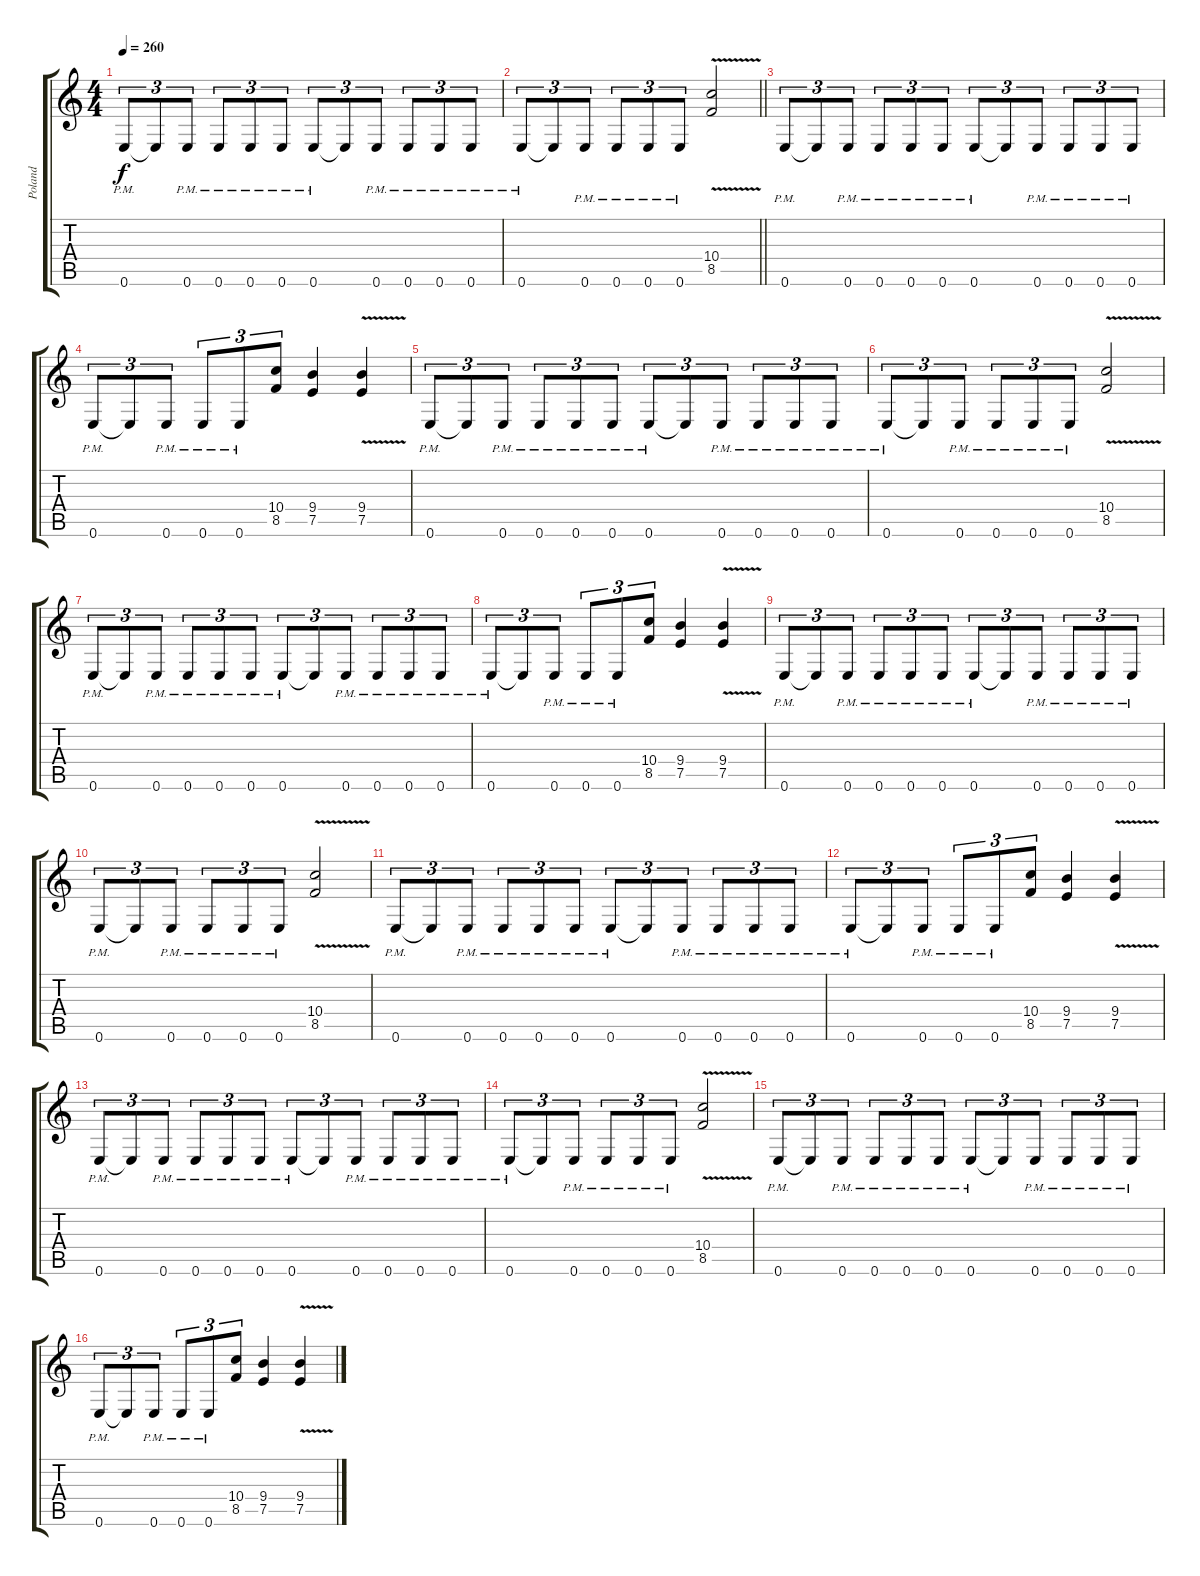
\track ("Poland" "Poland") {instrument distortionguitar}
\staff {score tabs}
\tuning (E4 B3 G3 D3 A2 E2) {hide}
\ts (4 4)
\tempo 260
\clef g2
\ks c
0.6{pm}.8{tu (3 2) dy f} 0.6{t}.8{tu (3 2)} 0.6{pm}.8{tu (3 2)} 0.6{pm}.8{tu (3 2)} 0.6{pm}.8{tu (3 2)} 0.6{pm}.8{tu (3 2)} 0.6{pm}.8{tu (3 2)} 0.6{t}.8{tu (3 2)} 0.6{pm}.8{tu (3 2)} 0.6{pm}.8{tu (3 2)} 0.6{pm}.8{tu (3 2)} 0.6{pm}.8{tu (3 2)} |
\barLineRight lightlight
0.6{pm}.8{tu (3 2)} 0.6{t}.8{tu (3 2)} 0.6{pm}.8{tu (3 2)} 0.6{pm}.8{tu (3 2)} 0.6{pm}.8{tu (3 2)} 0.6{pm}.8{tu (3 2)} (10.4{v} 8.5{v}).2 |
0.6{pm}.8{tu (3 2)} 0.6{t}.8{tu (3 2)} 0.6{pm}.8{tu (3 2)} 0.6{pm}.8{tu (3 2)} 0.6{pm}.8{tu (3 2)} 0.6{pm}.8{tu (3 2)} 0.6{pm}.8{tu (3 2)} 0.6{t}.8{tu (3 2)} 0.6{pm}.8{tu (3 2)} 0.6{pm}.8{tu (3 2)} 0.6{pm}.8{tu (3 2)} 0.6{pm}.8{tu (3 2)} |
0.6{pm}.8{tu (3 2)} 0.6{t}.8{tu (3 2)} 0.6{pm}.8{tu (3 2)} 0.6{pm}.8{tu (3 2)} 0.6{pm}.8{tu (3 2)} (10.4 8.5).8{tu (3 2)} (9.4 7.5).4 (9.4{v} 7.5{v}).4 |
0.6{pm}.8{tu (3 2)} 0.6{t}.8{tu (3 2)} 0.6{pm}.8{tu (3 2)} 0.6{pm}.8{tu (3 2)} 0.6{pm}.8{tu (3 2)} 0.6{pm}.8{tu (3 2)} 0.6{pm}.8{tu (3 2)} 0.6{t}.8{tu (3 2)} 0.6{pm}.8{tu (3 2)} 0.6{pm}.8{tu (3 2)} 0.6{pm}.8{tu (3 2)} 0.6{pm}.8{tu (3 2)} |
0.6{pm}.8{tu (3 2)} 0.6{t}.8{tu (3 2)} 0.6{pm}.8{tu (3 2)} 0.6{pm}.8{tu (3 2)} 0.6{pm}.8{tu (3 2)} 0.6{pm}.8{tu (3 2)} (10.4{v} 8.5{v}).2 |
0.6{pm}.8{tu (3 2)} 0.6{t}.8{tu (3 2)} 0.6{pm}.8{tu (3 2)} 0.6{pm}.8{tu (3 2)} 0.6{pm}.8{tu (3 2)} 0.6{pm}.8{tu (3 2)} 0.6{pm}.8{tu (3 2)} 0.6{t}.8{tu (3 2)} 0.6{pm}.8{tu (3 2)} 0.6{pm}.8{tu (3 2)} 0.6{pm}.8{tu (3 2)} 0.6{pm}.8{tu (3 2)} |
0.6{pm}.8{tu (3 2)} 0.6{t}.8{tu (3 2)} 0.6{pm}.8{tu (3 2)} 0.6{pm}.8{tu (3 2)} 0.6{pm}.8{tu (3 2)} (10.4 8.5).8{tu (3 2)} (9.4 7.5).4 (9.4{v} 7.5{v}).4 |
0.6{pm}.8{tu (3 2)} 0.6{t}.8{tu (3 2)} 0.6{pm}.8{tu (3 2)} 0.6{pm}.8{tu (3 2)} 0.6{pm}.8{tu (3 2)} 0.6{pm}.8{tu (3 2)} 0.6{pm}.8{tu (3 2)} 0.6{t}.8{tu (3 2)} 0.6{pm}.8{tu (3 2)} 0.6{pm}.8{tu (3 2)} 0.6{pm}.8{tu (3 2)} 0.6{pm}.8{tu (3 2)} |
0.6{pm}.8{tu (3 2)} 0.6{t}.8{tu (3 2)} 0.6{pm}.8{tu (3 2)} 0.6{pm}.8{tu (3 2)} 0.6{pm}.8{tu (3 2)} 0.6{pm}.8{tu (3 2)} (10.4{v} 8.5{v}).2 |
0.6{pm}.8{tu (3 2)} 0.6{t}.8{tu (3 2)} 0.6{pm}.8{tu (3 2)} 0.6{pm}.8{tu (3 2)} 0.6{pm}.8{tu (3 2)} 0.6{pm}.8{tu (3 2)} 0.6{pm}.8{tu (3 2)} 0.6{t}.8{tu (3 2)} 0.6{pm}.8{tu (3 2)} 0.6{pm}.8{tu (3 2)} 0.6{pm}.8{tu (3 2)} 0.6{pm}.8{tu (3 2)} |
0.6{pm}.8{tu (3 2)} 0.6{t}.8{tu (3 2)} 0.6{pm}.8{tu (3 2)} 0.6{pm}.8{tu (3 2)} 0.6{pm}.8{tu (3 2)} (10.4 8.5).8{tu (3 2)} (9.4 7.5).4 (9.4{v} 7.5{v}).4 |
0.6{pm}.8{tu (3 2)} 0.6{t}.8{tu (3 2)} 0.6{pm}.8{tu (3 2)} 0.6{pm}.8{tu (3 2)} 0.6{pm}.8{tu (3 2)} 0.6{pm}.8{tu (3 2)} 0.6{pm}.8{tu (3 2)} 0.6{t}.8{tu (3 2)} 0.6{pm}.8{tu (3 2)} 0.6{pm}.8{tu (3 2)} 0.6{pm}.8{tu (3 2)} 0.6{pm}.8{tu (3 2)} |
0.6{pm}.8{tu (3 2)} 0.6{t}.8{tu (3 2)} 0.6{pm}.8{tu (3 2)} 0.6{pm}.8{tu (3 2)} 0.6{pm}.8{tu (3 2)} 0.6{pm}.8{tu (3 2)} (10.4{v} 8.5{v}).2 |
0.6{pm}.8{tu (3 2)} 0.6{t}.8{tu (3 2)} 0.6{pm}.8{tu (3 2)} 0.6{pm}.8{tu (3 2)} 0.6{pm}.8{tu (3 2)} 0.6{pm}.8{tu (3 2)} 0.6{pm}.8{tu (3 2)} 0.6{t}.8{tu (3 2)} 0.6{pm}.8{tu (3 2)} 0.6{pm}.8{tu (3 2)} 0.6{pm}.8{tu (3 2)} 0.6{pm}.8{tu (3 2)} |
0.6{pm}.8{tu (3 2)} 0.6{t}.8{tu (3 2)} 0.6{pm}.8{tu (3 2)} 0.6{pm}.8{tu (3 2)} 0.6{pm}.8{tu (3 2)} (10.4 8.5).8{tu (3 2)} (9.4 7.5).4 (9.4{v} 7.5{v}).4
